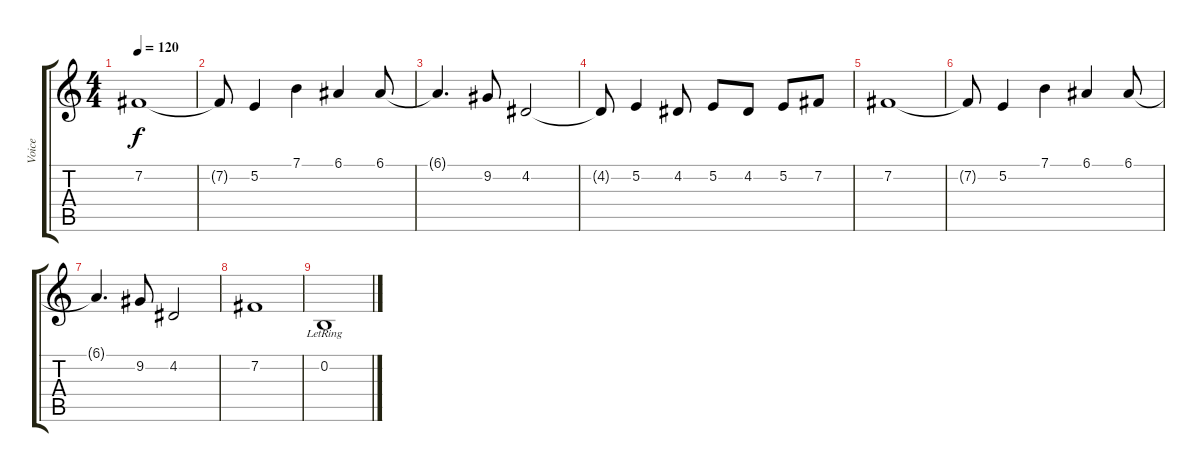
\track ("Voice" "Voice") {instrument pad1newage}
\staff {score tabs}
\tuning (E4 B3 G3 D3 A2 E2) {hide}
\ts (4 4)
\tempo 120
\clef g2
\ks c
7.2.1{dy f} |
7.2{t}.8 5.2.4 7.1.4 6.1.4 6.1.8 |
6.1{t}.4{d} 9.2.8 4.2.2 |
4.2{t}.8 5.2.4 4.2.8 5.2.8 4.2.8 5.2.8 7.2.8 |
7.2.1 |
7.2{t}.8 5.2.4 7.1.4 6.1.4 6.1.8 |
6.1{t}.4{d} 9.2.8 4.2.2 |
7.2.1 |
0.2{lr}.1
